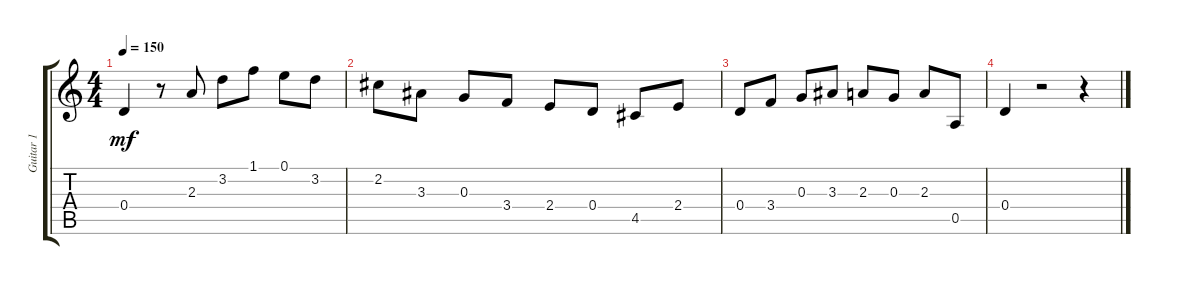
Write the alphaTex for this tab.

\track ("Guitar 1" "Guitar 1") {instrument acousticguitarnylon}
\staff {score tabs}
\tuning (E4 B3 G3 D3 A2 E2) {hide}
\ts (4 4)
\tempo 150
\clef g2
\ks c
0.4.4{dy mf} r.8 2.3.8 3.2.8 1.1.8 0.1.8 3.2.8 |
2.2.8 3.3.8 0.3.8 3.4.8 2.4.8 0.4.8 4.5.8 2.4.8 |
0.4.8 3.4.8 0.3.8 3.3.8 2.3.8 0.3.8 2.3.8 0.5.8 |
0.4.4 r.2 r.4
